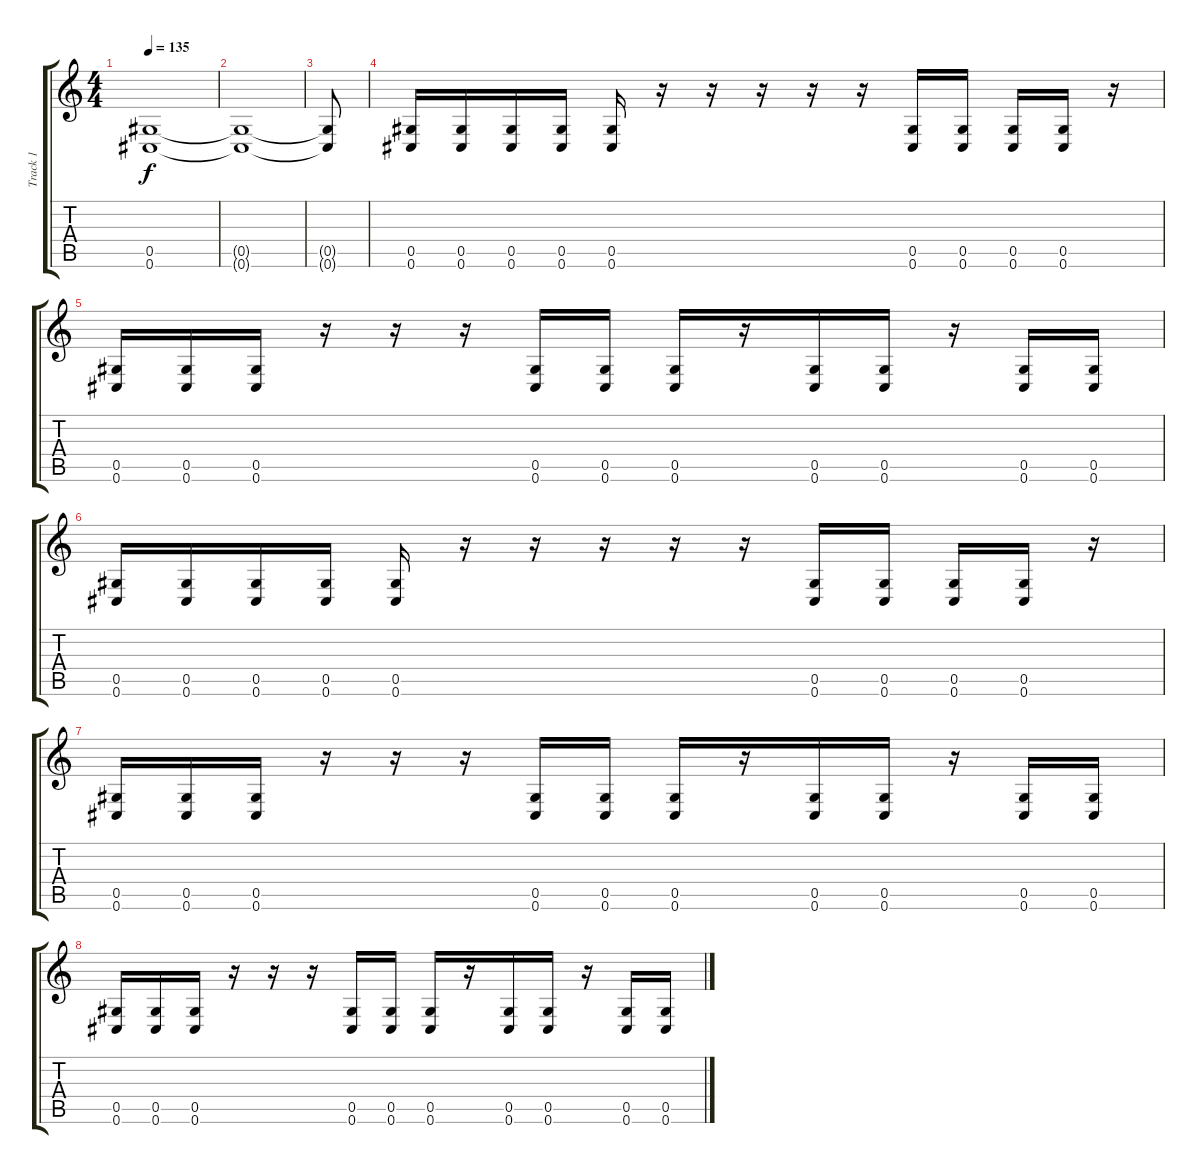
\track ("Track 1" "Track 1") {instrument distortionguitar}
\staff {score tabs}
\tuning (Eb4 Bb3 Gb3 Db3 Ab2 Db2) {hide}
\ts (4 4)
\tempo 135
\clef g2
\ks c
(0.5{t} 0.6{t}).1{dy f} |
(0.5{t} 0.6{t}).1 |
(0.5{t} 0.6{t}).8 |
(0.5 0.6).16 (0.5 0.6).16 (0.5 0.6).16 (0.5 0.6).16 (0.5 0.6).16 r.16 r.16 r.16 r.16 r.16 (0.5 0.6).16 (0.5 0.6).16 (0.5 0.6).16 (0.5 0.6).16 r.16 |
(0.5 0.6).16 (0.5 0.6).16 (0.5 0.6).16 r.16 r.16 r.16 (0.5 0.6).16 (0.5 0.6).16 (0.5 0.6).16 r.16 (0.5 0.6).16 (0.5 0.6).16 r.16 (0.5 0.6).16 (0.5 0.6).16 |
(0.5 0.6).16 (0.5 0.6).16 (0.5 0.6).16 (0.5 0.6).16 (0.5 0.6).16 r.16 r.16 r.16 r.16 r.16 (0.5 0.6).16 (0.5 0.6).16 (0.5 0.6).16 (0.5 0.6).16 r.16 |
(0.5 0.6).16 (0.5 0.6).16 (0.5 0.6).16 r.16 r.16 r.16 (0.5 0.6).16 (0.5 0.6).16 (0.5 0.6).16 r.16 (0.5 0.6).16 (0.5 0.6).16 r.16 (0.5 0.6).16 (0.5 0.6).16 |
(0.5 0.6).16 (0.5 0.6).16 (0.5 0.6).16 r.16 r.16 r.16 (0.5 0.6).16 (0.5 0.6).16 (0.5 0.6).16 r.16 (0.5 0.6).16 (0.5 0.6).16 r.16 (0.5 0.6).16 (0.5 0.6).16
